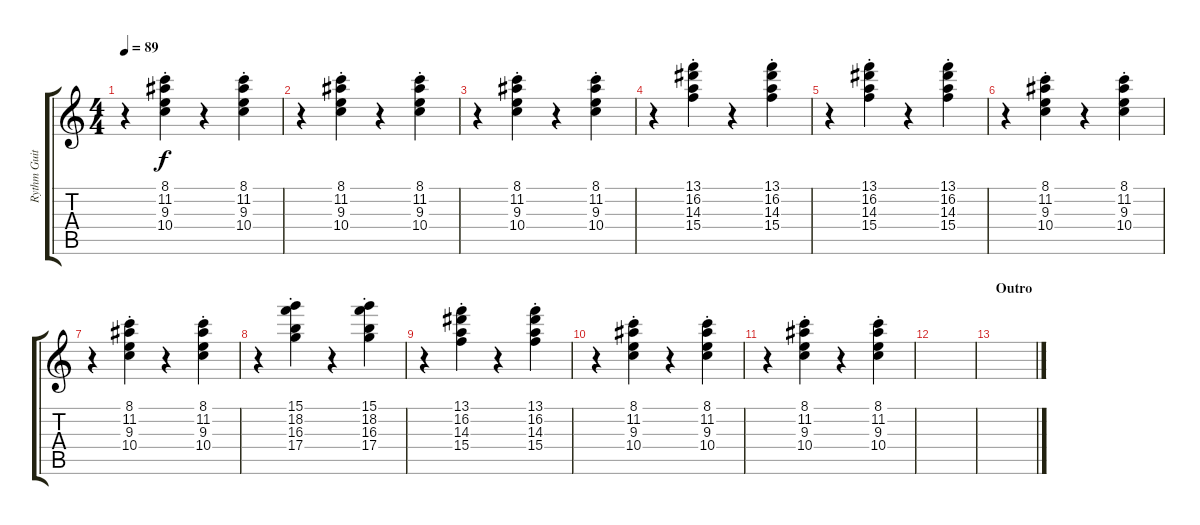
\track ("Rythm Guitar" "Rythm Guit") {instrument electricguitarclean}
\staff {score tabs}
\tuning (E4 B3 G3 D3 A2 E2) {hide}
\ts (4 4)
\tempo 89
\clef g2
\ks c
r.4{dy f} (8.1{st} 11.2{st} 9.3{st} 10.4{st}).4 r.4 (8.1{st} 11.2{st} 9.3{st} 10.4{st}).4 |
r.4 (8.1{st} 11.2{st} 9.3{st} 10.4{st}).4 r.4 (8.1{st} 11.2{st} 9.3{st} 10.4{st}).4 |
r.4 (8.1{st} 11.2{st} 9.3{st} 10.4{st}).4 r.4 (8.1{st} 11.2{st} 9.3{st} 10.4{st}).4 |
r.4 (13.1{st} 16.2{st} 14.3{st} 15.4{st}).4 r.4 (13.1{st} 16.2{st} 14.3{st} 15.4{st}).4 |
r.4 (13.1{st} 16.2{st} 14.3{st} 15.4{st}).4 r.4 (13.1{st} 16.2{st} 14.3{st} 15.4{st}).4 |
r.4 (8.1{st} 11.2{st} 9.3{st} 10.4{st}).4 r.4 (8.1{st} 11.2{st} 9.3{st} 10.4{st}).4 |
r.4 (8.1{st} 11.2{st} 9.3{st} 10.4{st}).4 r.4 (8.1{st} 11.2{st} 9.3{st} 10.4{st}).4 |
r.4 (15.1{st} 18.2{st} 16.3{st} 17.4{st}).4 r.4 (15.1{st} 18.2{st} 16.3{st} 17.4{st}).4 |
r.4 (13.1{st} 16.2{st} 14.3{st} 15.4{st}).4 r.4 (13.1{st} 16.2{st} 14.3{st} 15.4{st}).4 |
r.4 (8.1{st} 11.2{st} 9.3{st} 10.4{st}).4 r.4 (8.1{st} 11.2{st} 9.3{st} 10.4{st}).4 |
r.4 (8.1{st} 11.2{st} 9.3{st} 10.4{st}).4 r.4 (8.1{st} 11.2{st} 9.3{st} 10.4{st}).4 |
|
\section ("" "Outro")
